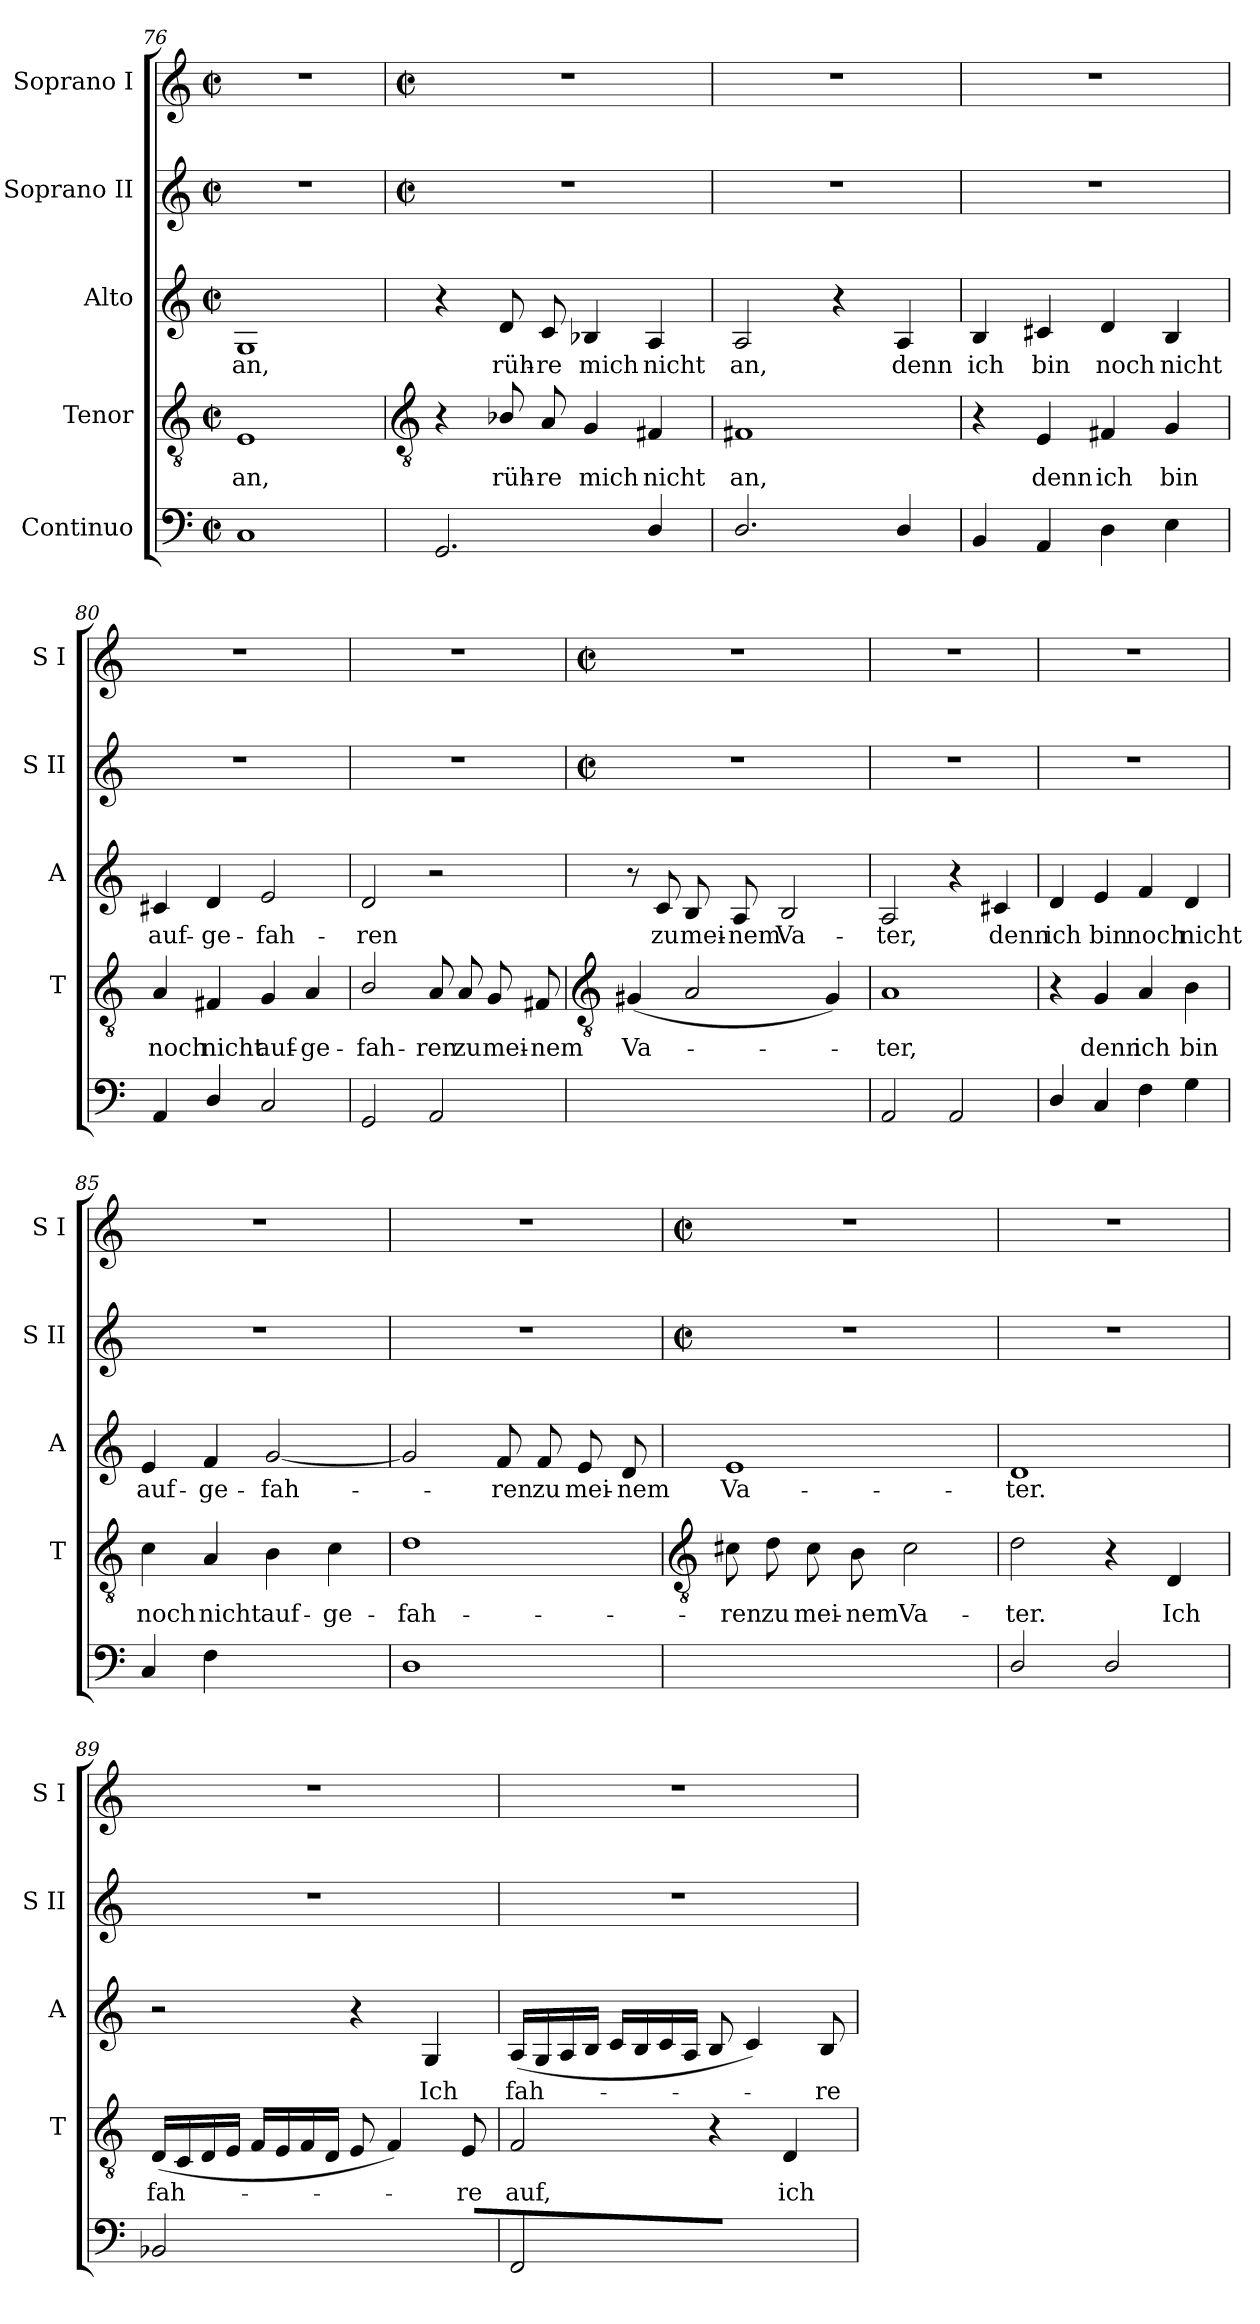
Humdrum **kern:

**kern	**text	**kern	**text	**kern	**text	**kern	**kern
*part5	*part5	*part4	*part4	*part3	*part3	*part2	*part1
*staff5	*staff5	*staff4	*staff4	*staff3	*staff3	*staff2	*staff1
*I"Continuo	*	*I"Tenor	*	*I"Alto	*	*I"Soprano II	*I"Soprano I
*	*	*I'T	*	*I'A	*	*I'S II	*I'S I
*clefF4	*	*clefGv2	*	*clefG2	*	*clefG2	*clefG2
*k[]	*	*k[]	*	*k[]	*	*k[]	*k[]
*C:	*	*C:	*	*C:	*	*C:	*C:
*M2/2	*	*M2/2	*	*M2/2	*	*M2/2	*M2/2
*met(c|)	*	*met(c|)	*	*met(c|)	*	*met(c|)	*met(c|)
=76	=76	=76	=76	=76	=76	=76	=76
!	!	!	!LO:LY:b	!	!LO:LY:b	!	!
1C	.	1E	an,	1G	an,	1r	1r
!!LO:LB:g=z
=77	=77	=77	=77	=77	=77	=77	=77
*	*	*clefGv2	*	*	*	*	*
*	*	*	*	*	*	*M2/2	*M2/2
*	*	*	*	*	*	*met(c|)	*met(c|)
2.GG	.	4r	.	4r	.	1r	1r
!	!	!	!LO:LY:b	!	!LO:LY:b	!	!
.	.	8B-X/	rüh-	8d	rüh-	.	.
!	!	!	!LO:LY:b	!	!LO:LY:b	!	!
.	.	8A	-re	8c	-re	.	.
!	!	!	!LO:LY:b	!	!LO:LY:b	!	!
.	.	4G	mich	4B-X	mich	.	.
!	!	!	!LO:LY:b	!	!LO:LY:b	!	!
4D/	.	4F#X	nicht	4A	nicht	.	.
=78	=78	=78	=78	=78	=78	=78	=78
!	!	!	!LO:LY:b	!	!LO:LY:b	!	!
2.D/	.	1F#X	an,	2A	an,	1r	1r
.	.	.	.	4r	.	.	.
!	!	!	!	!	!LO:LY:b	!	!
4D/	.	.	.	4A	denn	.	.
=79	=79	=79	=79	=79	=79	=79	=79
!	!	!	!	!	!LO:LY:b	!	!
4BB	.	4r	.	4B	ich	1r	1r
!	!	!	!LO:LY:b	!	!LO:LY:b	!	!
4AA	.	4E	denn	4c#X	bin	.	.
!	!	!	!LO:LY:b	!	!LO:LY:b	!	!
4D	.	4F#X	ich	4d	noch	.	.
!	!	!	!LO:LY:b	!	!LO:LY:b	!	!
4E	.	4G	bin	4B	nicht	.	.
=80	=80	=80	=80	=80	=80	=80	=80
!	!	!	!LO:LY:b	!	!LO:LY:b	!	!
4AA	.	4A	noch	4c#X	auf-	1r	1r
!	!	!	!LO:LY:b	!	!LO:LY:b	!	!
4D/	.	4F#X	nicht	4d	-ge-	.	.
!	!	!	!LO:LY:b	!	!LO:LY:b	!	!
2C	.	4G	auf-	2e	-fah-	.	.
!	!	!	!LO:LY:b	!	!	!	!
.	.	4A	-ge-	.	.	.	.
=81	=81	=81	=81	=81	=81	=81	=81
!	!	!	!LO:LY:b	!	!LO:LY:b	!	!
2GG	.	2B/	-fah-	2d	-ren	1r	1r
!	!	!	!LO:LY:b	!	!	!	!
2AA	.	8A	-ren	2r	.	.	.
!	!	!	!LO:LY:b	!	!	!	!
.	.	8A	zu	.	.	.	.
!	!	!	!LO:LY:b	!	!	!	!
.	.	8G	mei-	.	.	.	.
!	!	!	!LO:LY:b	!	!	!	!
.	.	8F#X	-nem	.	.	.	.
!!LO:LB:g=z
=82	=82	=82	=82	=82	=82	=82	=82
*	*	*clefGv2	*	*	*	*	*
*	*	*	*	*	*	*M2/2	*M2/2
*	*	*	*	*	*	*met(c|)	*met(c|)
!	!LO:LY:b	!	!LO:LY:b	!	!	!	!
[4Eyy	3	(<4G#X	Va-	8r	.	1r	1r
!	!	!	!	!	!LO:LY:b	!	!
.	.	.	.	8c	zu	.	.
!	!LO:LY:b	!	!	!	!LO:LY:b	!	!
2Eyy_	4	2A	.	8B	mei-	.	.
!	!	!	!	!	!LO:LY:b	!	!
.	.	.	.	8A	-nem	.	.
!	!	!	!	!	!LO:LY:b	!	!
.	.	.	.	2B	Va-	.	.
!	!LO:LY:b	!	!	!	!	!	!
4Eyy]	3	4G#)	.	.	.	.	.
=83	=83	=83	=83	=83	=83	=83	=83
!	!	!	!LO:LY:b	!	!LO:LY:b	!	!
2AA	.	1A	ter,	2A	-ter,	1r	1r
2AA	.	.	.	4r	.	.	.
!	!	!	!	!	!LO:LY:b	!	!
.	.	.	.	4c#X	denn	.	.
=84	=84	=84	=84	=84	=84	=84	=84
!	!	!	!	!	!LO:LY:b	!	!
4D/	.	4r	.	4d	ich	1r	1r
!	!	!	!LO:LY:b	!	!LO:LY:b	!	!
4C	.	4G	denn	4e	bin	.	.
!	!	!	!LO:LY:b	!	!LO:LY:b	!	!
4F	.	4A	ich	4f	noch	.	.
!	!	!	!LO:LY:b	!	!LO:LY:b	!	!
4G	.	4B	bin	4d	nicht	.	.
=85	=85	=85	=85	=85	=85	=85	=85
!	!	!	!LO:LY:b	!	!LO:LY:b	!	!
4C	.	4c	noch	4e	auf-	1r	1r
!	!	!	!LO:LY:b	!	!LO:LY:b	!	!
4F	.	4A	nicht	4f	-ge-	.	.
!	!LO:LY:b	!	!LO:LY:b	!	!LO:LY:b	!	!
[4Eyy	5	4B	auf-	[2g	-fah-	.	.
!	!LO:LY:b	!	!LO:LY:b	!	!	!	!
4Eyy]	6	4c	-ge-	.	.	.	.
=86	=86	=86	=86	=86	=86	=86	=86
!	!	!	!LO:LY:b	!	!	!	!
1D	.	1d	-fah-	2g]	.	1r	1r
!	!	!	!	!	!LO:LY:b	!	!
.	.	.	.	8f	ren	.	.
!	!	!	!	!	!LO:LY:b	!	!
.	.	.	.	8f	zu	.	.
!	!	!	!	!	!LO:LY:b	!	!
.	.	.	.	8e	mei-	.	.
!	!	!	!	!	!LO:LY:b	!	!
.	.	.	.	8d	-nem	.	.
!!LO:LB:g=z
=87	=87	=87	=87	=87	=87	=87	=87
*	*	*clefGv2	*	*	*	*	*
*	*	*	*	*	*	*M2/2	*M2/2
*	*	*	*	*	*	*met(c|)	*met(c|)
!	!LO:LY:b	!	!LO:LY:b	!	!LO:LY:b	!	!
[4Ayy	3	8c#X	-ren	1e	Va-	1r	1r
!	!	!	!LO:LY:b	!	!	!	!
.	.	8d	zu	.	.	.	.
!	!LO:LY:b	!	!LO:LY:b	!	!	!	!
4Ayy_	4	8c#	mei-	.	.	.	.
!	!	!	!LO:LY:b	!	!	!	!
.	.	8B	-nem	.	.	.	.
!	!LO:LY:b	!	!LO:LY:b	!	!	!	!
2Ayy]	3	2c#	Va-	.	.	.	.
=88	=88	=88	=88	=88	=88	=88	=88
!	!	!	!LO:LY:b	!	!LO:LY:b	!	!
2D/	.	2d	-ter.	1d	-ter.	1r	1r
2D/	.	4r	.	.	.	.	.
!	!	!	!LO:LY:b	!	!	!	!
.	.	4D	Ich	.	.	.	.
=89	=89	=89	=89	=89	=89	=89	=89
!	!	!	!LO:LY:b	!	!	!	!
2BB-X	.	(<16DLL	fah-	2r	.	1r	1r
.	.	16C	.	.	.	.	.
.	.	16D	.	.	.	.	.
.	.	16EJJ	.	.	.	.	.
.	.	16FLL	.	.	.	.	.
.	.	16E	.	.	.	.	.
.	.	16F	.	.	.	.	.
.	.	16DJJ	.	.	.	.	.
!	!LO:LY:b	!	!	!	!	!	!
[8Cyy	3	8E	.	4r	.	.	.
!	!LO:LY:b	!	!	!	!	!	!
4Cyy_	4	4F)	.	.	.	.	.
!	!	!	!	!	!LO:LY:b	!	!
.	.	.	.	4G	Ich	.	.
!	!LO:LY:b	!	!LO:LY:b	!	!	!	!
8CLyy]	3	8E	re	.	.	.	.
=90	=90	=90	=90	=90	=90	=90	=90
!	!	!	!LO:LY:b	!	!LO:LY:b	!	!
2FF	.	2F	auf,	(<16ALL	fah-	1r	1r
.	.	.	.	16G	.	.	.
.	.	.	.	16A	.	.	.
.	.	.	.	16BJJ	.	.	.
.	.	.	.	16cLL	.	.	.
.	.	.	.	16B	.	.	.
.	.	.	.	16c	.	.	.
.	.	.	.	16AJJ	.	.	.
!	!LO:LY:b	!	!	!	!	!	!
[8GGJyy	3	4r	.	8B	.	.	.
!	!LO:LY:b	!	!	!	!	!	!
4GGyy_	4	.	.	4c)	.	.	.
!	!	!	!LO:LY:b	!	!	!	!
.	.	4D	ich	.	.	.	.
!	!LO:LY:b	!	!	!	!LO:LY:b	!	!
8GGyy]	3	.	.	8B	re	.	.
=	=	=	=	=	=	=	=
*-	*-	*-	*-	*-	*-	*-	*-
